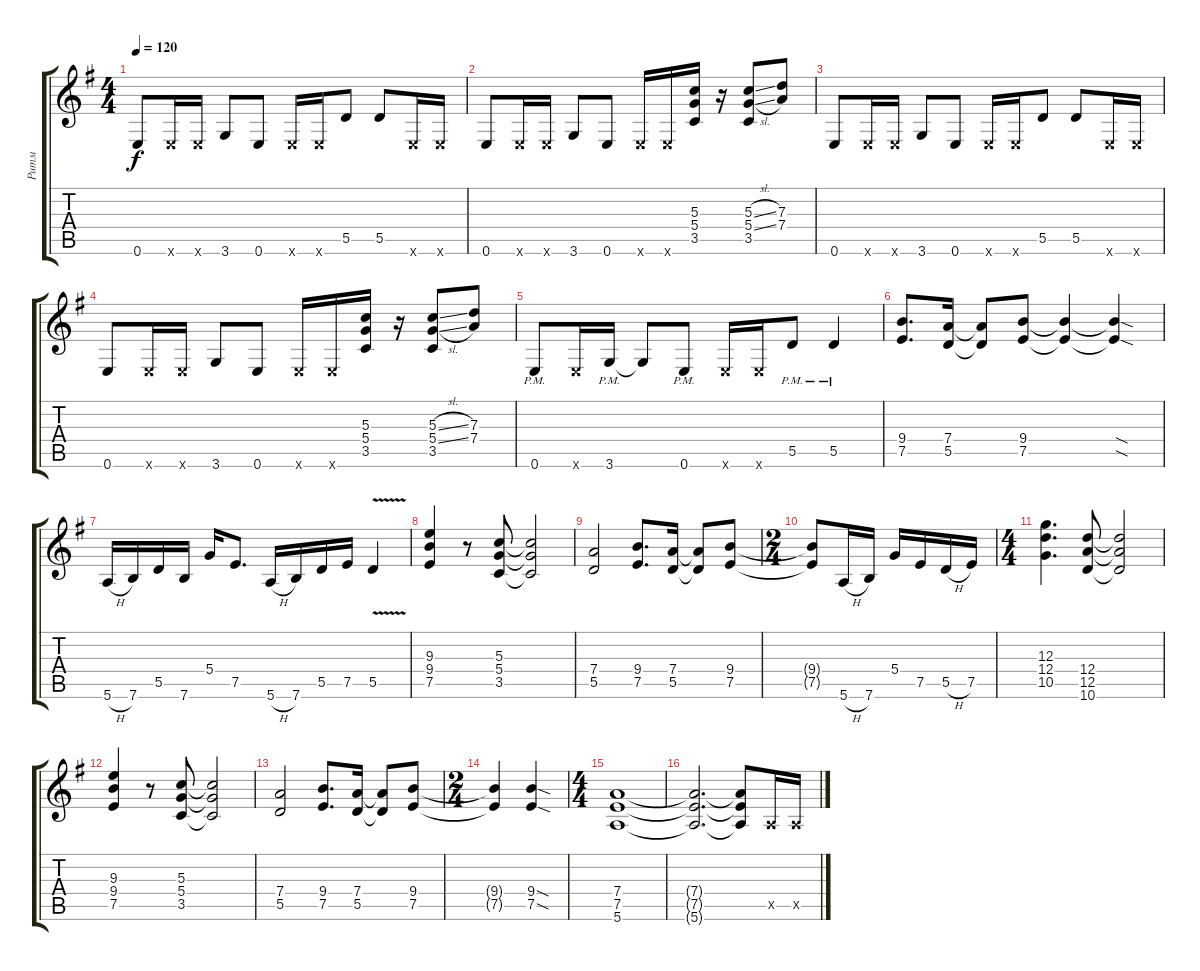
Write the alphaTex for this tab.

\track ("Ритм " "Ритм ") {instrument distortionguitar}
\staff {score tabs}
\tuning (E4 B3 G3 D3 A2 E2) {hide}
\ts (4 4)
\tempo 120
\clef g2
\ks g
0.6.8{dy f} 0.6{x}.16 0.6{x}.16 3.6.8 0.6.8 0.6{x}.16 0.6{x}.16 5.5.8 5.5.8 0.6{x}.16 0.6{x}.16 |
0.6.8 0.6{x}.16 0.6{x}.16 3.6.8 0.6.8 0.6{x}.16 0.6{x}.16 (5.3 5.4 3.5).16 r.16 (5.3{sl} 5.4{sl} 3.5).8 (7.3 7.4).8 |
0.6.8 0.6{x}.16 0.6{x}.16 3.6.8 0.6.8 0.6{x}.16 0.6{x}.16 5.5.8 5.5.8 0.6{x}.16 0.6{x}.16 |
0.6.8 0.6{x}.16 0.6{x}.16 3.6.8 0.6.8 0.6{x}.16 0.6{x}.16 (5.3 5.4 3.5).16 r.16 (5.3{sl} 5.4{sl} 3.5).8 (7.3 7.4).8 |
0.6{pm}.8 0.6{x}.16 3.6{pm}.16 3.6{t}.8 0.6{pm}.8 0.6{x}.16 0.6{x}.16 5.5{pm}.8 5.5{pm}.4 |
(9.4 7.5).8{d} (7.4 5.5).16 (7.4{t} 5.5{t}).8 (9.4 7.5).8 (9.4{t} 7.5{t}).4 (9.4{sod t} 7.5{sod t}).4 |
5.6{h}.16 7.6.16 5.5.16 7.6.16 5.4.16 7.5.8{d} 5.6{h}.16 7.6.16 5.5.16 7.5.16 5.5{v}.4 |
(9.3 9.4 7.5).4 r.8 (5.3 5.4 3.5).8 (5.3{t} 5.4{t} 3.5{t}).2 |
(7.4 5.5).2 (9.4 7.5).8{d} (7.4 5.5).16 (7.4{t} 5.5{t}).8 (9.4 7.5).8 |
\ts (2 4)
(9.4{t} 7.5{t}).8 5.6{h}.16 7.6.16 5.4.16 7.5.16 5.5{h}.16 7.5.16 |
\ts (4 4)
(12.3 12.4 10.5).4{d} (12.4 12.5 10.6).8 (12.4{t} 12.5{t} 10.6{t}).2 |
(9.3 9.4 7.5).4 r.8 (5.3 5.4 3.5).8 (5.3{t} 5.4{t} 3.5{t}).2 |
(7.4 5.5).2 (9.4 7.5).8{d} (7.4 5.5).16 (7.4{t} 5.5{t}).8 (9.4 7.5).8 |
\ts (2 4)
(9.4{t} 7.5{t}).4 (9.4{sod} 7.5{sod}).4 |
\ts (4 4)
(7.4 7.5 5.6).1 |
(7.4{t} 7.5{t} 5.6{t}).2{d} (7.4{t} 7.5{t} 5.6{t}).8 0.5{x}.16 0.5{x}.16
